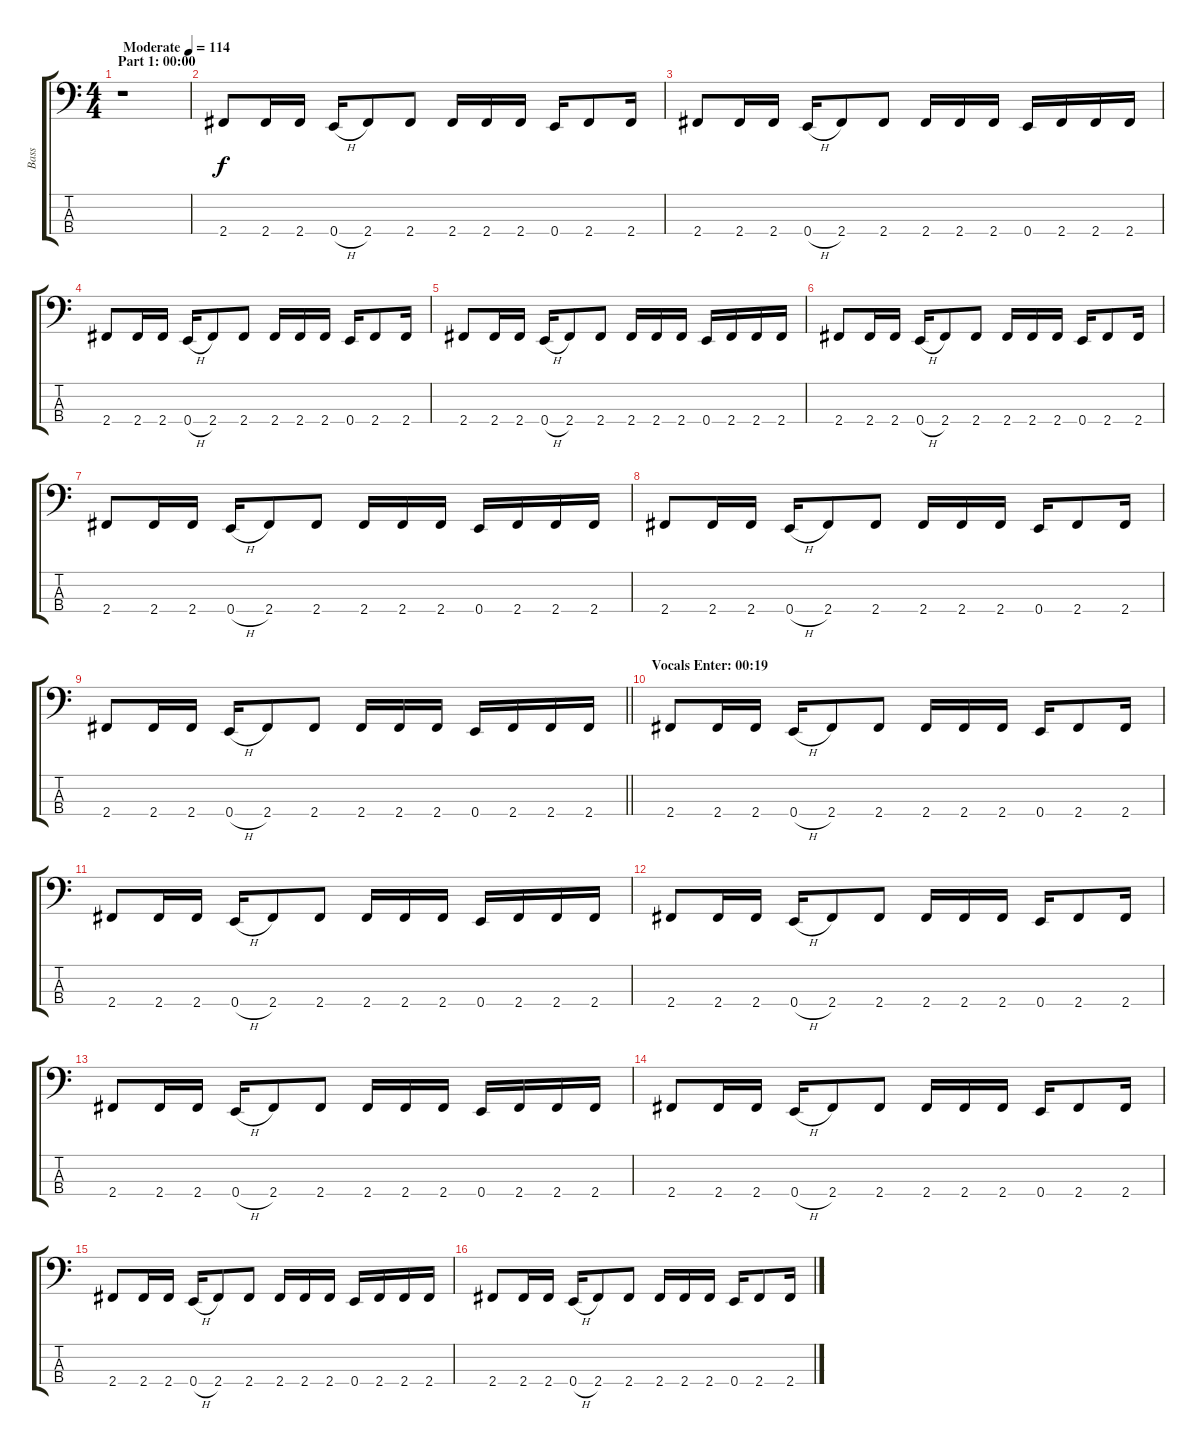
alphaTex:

\track ("Bass" "Bass") {instrument electricbasspick}
\staff {score tabs}
\tuning (G2 D2 A1 E1) {hide}
\ts (4 4)
\section ("" "Part 1: 00:00")
\tempo (114 "Moderate")
\clef f4
\ks c
r.1{dy f instrument electricbasspick} |
2.4.8 2.4.16 2.4.16 0.4{h}.16 2.4.8 2.4.8 2.4.16 2.4.16 2.4.16 0.4.16 2.4.8 2.4.16 |
2.4.8 2.4.16 2.4.16 0.4{h}.16 2.4.8 2.4.8 2.4.16 2.4.16 2.4.16 0.4.16 2.4.16 2.4.16 2.4.16 |
2.4.8 2.4.16 2.4.16 0.4{h}.16 2.4.8 2.4.8 2.4.16 2.4.16 2.4.16 0.4.16 2.4.8 2.4.16 |
2.4.8 2.4.16 2.4.16 0.4{h}.16 2.4.8 2.4.8 2.4.16 2.4.16 2.4.16 0.4.16 2.4.16 2.4.16 2.4.16 |
2.4.8 2.4.16 2.4.16 0.4{h}.16 2.4.8 2.4.8 2.4.16 2.4.16 2.4.16 0.4.16 2.4.8 2.4.16 |
2.4.8 2.4.16 2.4.16 0.4{h}.16 2.4.8 2.4.8 2.4.16 2.4.16 2.4.16 0.4.16 2.4.16 2.4.16 2.4.16 |
2.4.8 2.4.16 2.4.16 0.4{h}.16 2.4.8 2.4.8 2.4.16 2.4.16 2.4.16 0.4.16 2.4.8 2.4.16 |
\barLineRight lightlight
2.4.8 2.4.16 2.4.16 0.4{h}.16 2.4.8 2.4.8 2.4.16 2.4.16 2.4.16 0.4.16 2.4.16 2.4.16 2.4.16 |
\section ("" "Vocals Enter: 00:19")
2.4.8 2.4.16 2.4.16 0.4{h}.16 2.4.8 2.4.8 2.4.16 2.4.16 2.4.16 0.4.16 2.4.8 2.4.16 |
2.4.8 2.4.16 2.4.16 0.4{h}.16 2.4.8 2.4.8 2.4.16 2.4.16 2.4.16 0.4.16 2.4.16 2.4.16 2.4.16 |
2.4.8 2.4.16 2.4.16 0.4{h}.16 2.4.8 2.4.8 2.4.16 2.4.16 2.4.16 0.4.16 2.4.8 2.4.16 |
2.4.8 2.4.16 2.4.16 0.4{h}.16 2.4.8 2.4.8 2.4.16 2.4.16 2.4.16 0.4.16 2.4.16 2.4.16 2.4.16 |
2.4.8 2.4.16 2.4.16 0.4{h}.16 2.4.8 2.4.8 2.4.16 2.4.16 2.4.16 0.4.16 2.4.8 2.4.16 |
2.4.8 2.4.16 2.4.16 0.4{h}.16 2.4.8 2.4.8 2.4.16 2.4.16 2.4.16 0.4.16 2.4.16 2.4.16 2.4.16 |
2.4.8 2.4.16 2.4.16 0.4{h}.16 2.4.8 2.4.8 2.4.16 2.4.16 2.4.16 0.4.16 2.4.8 2.4.16
